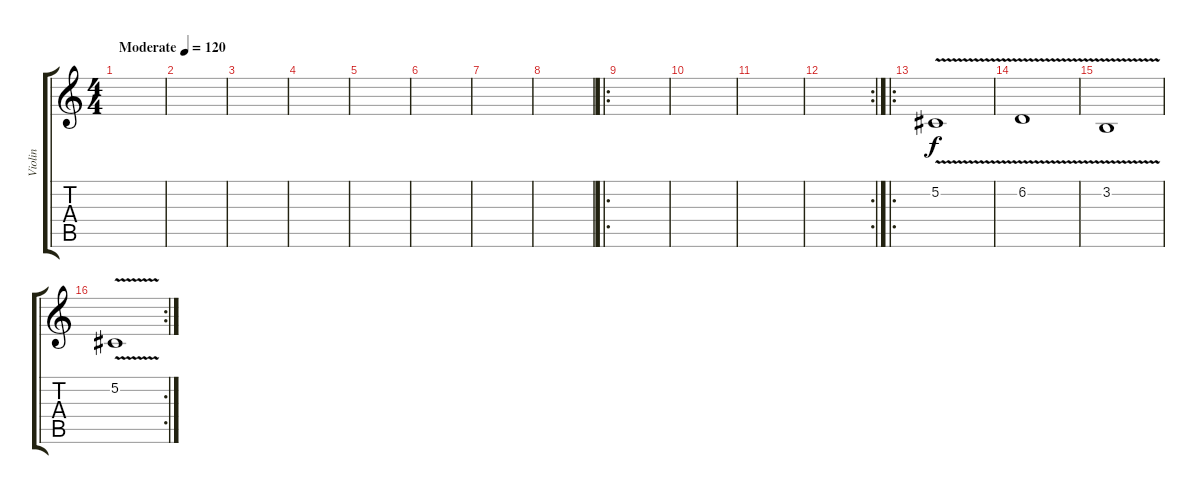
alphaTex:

\track ("Violin" "Violin") {instrument violin}
\staff {score tabs}
\tuning (Db4 Ab3 E3 B2 Gb2 Db2) {hide}
\ts (4 4)
\tempo (120 "Moderate")
\clef g2
\ks c
|
|
|
|
|
|
|
|
\ro
|
|
|
\rc 2
|
\ro
5.2{v}.1 |
6.2{v}.1 |
3.2{v}.1 |
\rc 2
5.2{v}.1
